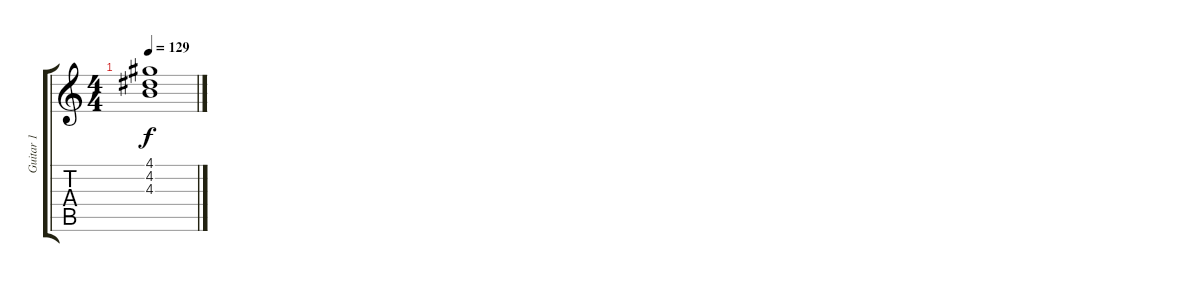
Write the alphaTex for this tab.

\track ("Guitar 1" "Guitar 1") {instrument electricguitarclean}
\staff {score tabs}
\tuning (E4 B3 G3 D3 A2 E2) {hide}
\ts (4 4)
\tempo 129
\clef g2
\ks c
(4.1{t} 4.2{t} 4.3{t}).1{dy f}
